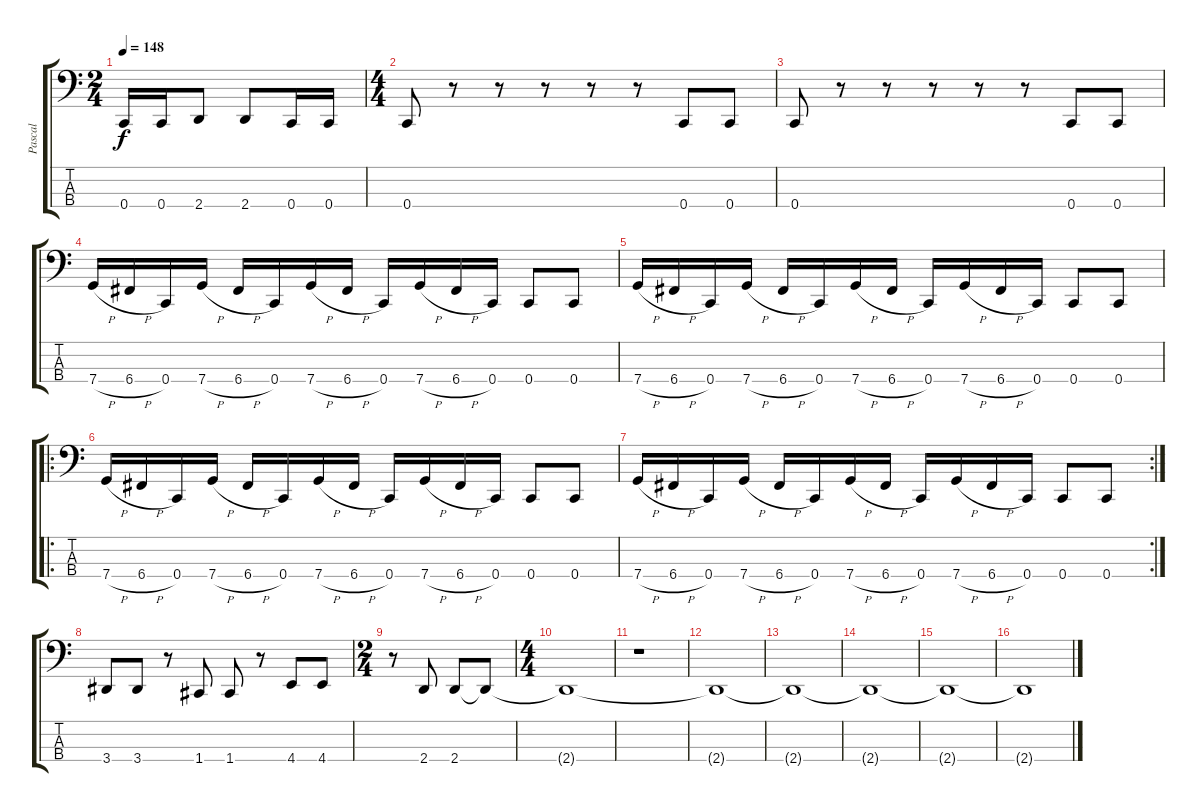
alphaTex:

\track ("Pascal" "Pascal") {instrument electricbasspick}
\staff {score tabs}
\tuning (Eb2 Bb1 F1 C1) {hide}
\ts (2 4)
\tempo 148
\clef f4
\ks c
0.4.16{dy f} 0.4.16 2.4.8 2.4.8 0.4.16 0.4.16 |
\ts (4 4)
0.4.8 r.8 r.8 r.8 r.8 r.8 0.4.8 0.4.8 |
0.4.8 r.8 r.8 r.8 r.8 r.8 0.4.8 0.4.8 |
7.4{h}.16 6.4{h}.16 0.4.16 7.4{h}.16 6.4{h}.16 0.4.16 7.4{h}.16 6.4{h}.16 0.4.16 7.4{h}.16 6.4{h}.16 0.4.16 0.4.8 0.4.8 |
7.4{h}.16 6.4{h}.16 0.4.16 7.4{h}.16 6.4{h}.16 0.4.16 7.4{h}.16 6.4{h}.16 0.4.16 7.4{h}.16 6.4{h}.16 0.4.16 0.4.8 0.4.8 |
\ro
7.4{h}.16 6.4{h}.16 0.4.16 7.4{h}.16 6.4{h}.16 0.4.16 7.4{h}.16 6.4{h}.16 0.4.16 7.4{h}.16 6.4{h}.16 0.4.16 0.4.8 0.4.8 |
\rc 2
7.4{h}.16 6.4{h}.16 0.4.16 7.4{h}.16 6.4{h}.16 0.4.16 7.4{h}.16 6.4{h}.16 0.4.16 7.4{h}.16 6.4{h}.16 0.4.16 0.4.8 0.4.8 |
3.4.8 3.4.8 r.8 1.4.8 1.4.8 r.8 4.4.8 4.4.8 |
\ts (2 4)
r.8 2.4.8 2.4.8 2.4{t}.8 |
\ts (4 4)
2.4{t}.1 |
r.1 |
2.4{t}.1 |
2.4{t}.1 |
2.4{t}.1 |
2.4{t}.1 |
2.4{t}.1
